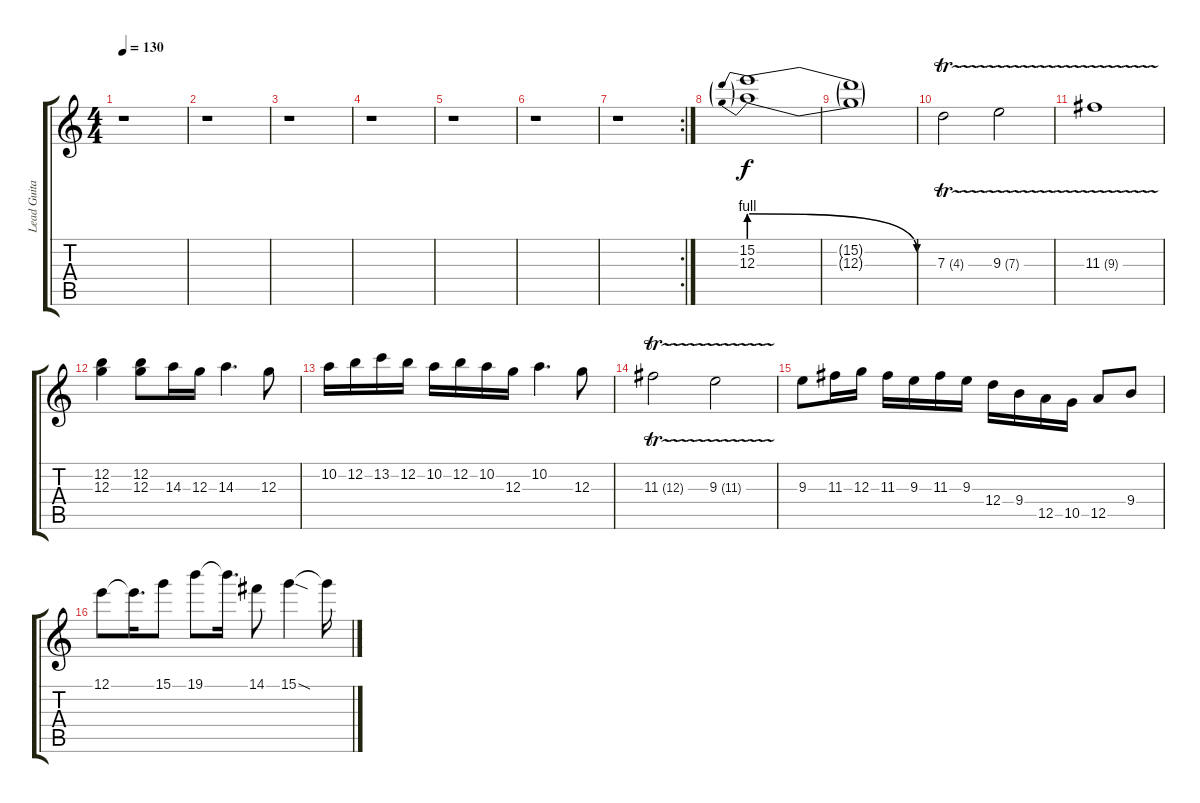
\track ("Lead Guitar" "Lead Guita") {instrument distortionguitar}
\staff {score tabs}
\tuning (E4 B3 G3 D3 A2 E2) {hide}
\ts (4 4)
\tempo 130
\clef g2
\ks c
r.1{dy f} |
r.1 |
r.1 |
r.1 |
r.1 |
r.1 |
\rc 2
r.1 |
(15.2{be (prebendrelease 0 4 60 0)} 12.3{be (prebendrelease 0 4 60 0)}).1 |
(15.2{t} 12.3{t}).1 |
7.3{tr (4 32)}.2 9.3{tr (7 32)}.2 |
11.3{tr (9 32)}.1 |
(12.2 12.3).4 (12.2 12.3).8 14.3.16 12.3.16 14.3.4{d} 12.3.8 |
10.2.16 12.2.16 13.2.16 12.2.16 10.2.16 12.2.16 10.2.16 12.3.16 10.2.4{d} 12.3.8 |
11.3{tr (12 32)}.2 9.3{tr (11 32)}.2 |
9.3.8 11.3.16 12.3.16 11.3.16 9.3.16 11.3.16 9.3.16 12.4.16 9.4.16 12.5.16 10.5.16 12.5.8 9.4.8 |
12.1.8 12.1{t}.16{d} 15.1.8 19.1.8 19.1{t}.16{d} 14.1.8 15.1{sod}.4 15.1{t}.16
